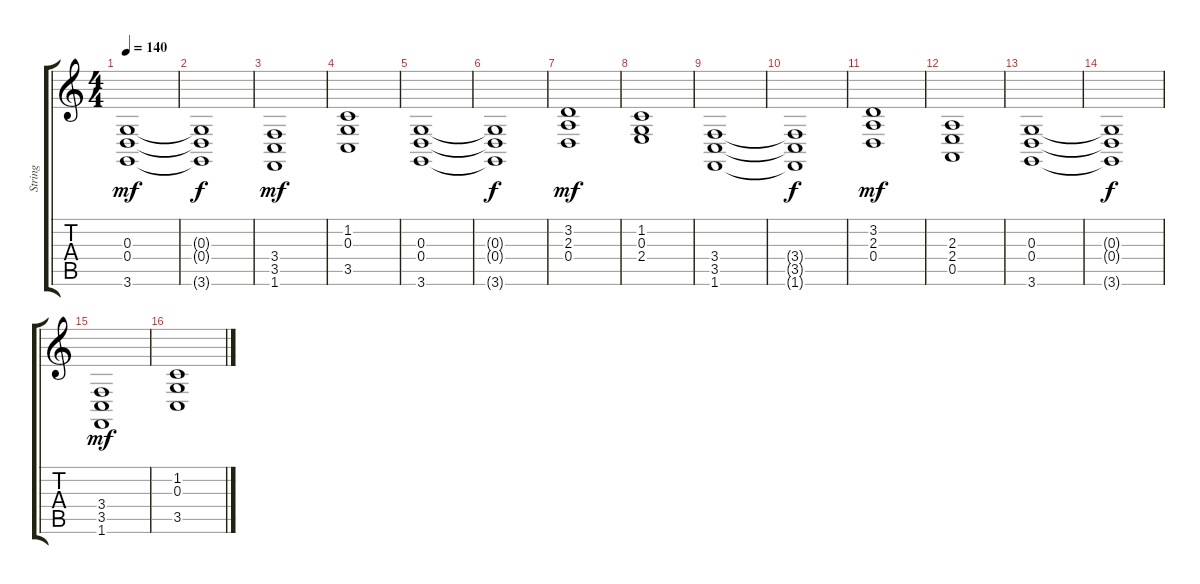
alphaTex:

\track ("String" "String") {instrument stringensemble2}
\staff {score tabs}
\tuning (E4 B3 G3 D3 A2 E2) {hide}
\ts (4 4)
\tempo 140
\clef g2
\ks c
(0.3 0.4 3.6).1{dy mf} |
(0.3{t} 0.4{t} 3.6{t}).1{dy f} |
(3.4 3.5 1.6).1{dy mf} |
(1.2 0.3 3.5).1 |
(0.3 0.4 3.6).1 |
(0.3{t} 0.4{t} 3.6{t}).1{dy f} |
(3.2 2.3 0.4).1{dy mf} |
(1.2 0.3 2.4).1 |
(3.4 3.5 1.6).1 |
(3.4{t} 3.5{t} 1.6{t}).1{dy f} |
(3.2 2.3 0.4).1{dy mf} |
(2.3 2.4 0.5).1 |
(0.3 0.4 3.6).1 |
(0.3{t} 0.4{t} 3.6{t}).1{dy f} |
(3.4 3.5 1.6).1{dy mf} |
(1.2 0.3 3.5).1
